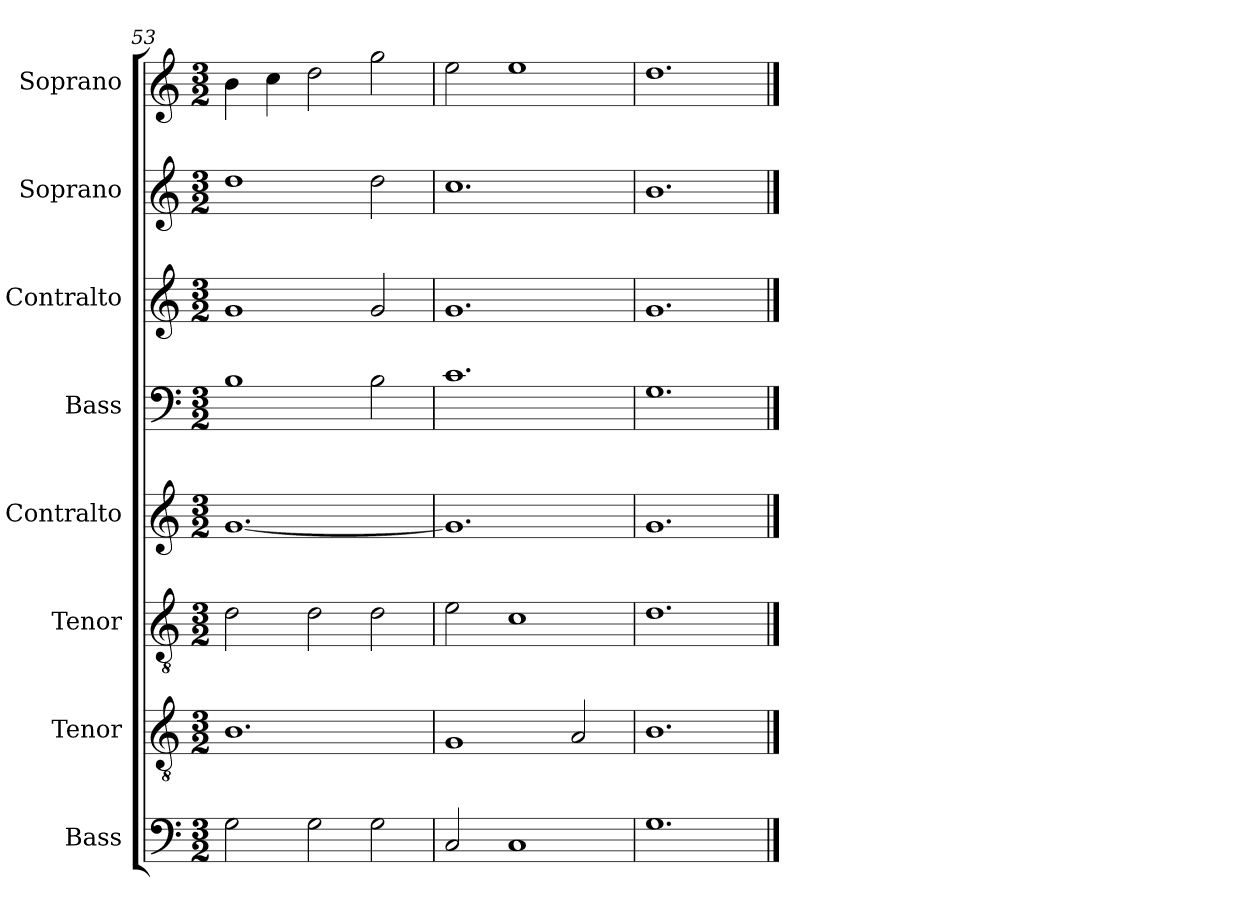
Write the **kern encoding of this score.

**kern	**kern	**kern	**kern	**kern	**kern	**kern	**kern
*part8	*part7	*part6	*part5	*part4	*part3	*part2	*part1
*staff8	*staff7	*staff6	*staff5	*staff4	*staff3	*staff2	*staff1
*I"Bass	*I"Tenor	*I"Tenor	*I"Contralto	*I"Bass	*I"Contralto	*I"Soprano	*I"Soprano
*I'B	*I'T	*I'T	*I'A	*I'B	*I'A	*I'S	*I'S
*clefF4	*clefGv2	*clefGv2	*clefG2	*clefF4	*clefG2	*clefG2	*clefG2
*k[]	*k[]	*k[]	*k[]	*k[]	*k[]	*k[]	*k[]
*G:mix	*G:mix	*G:mix	*G:mix	*G:mix	*G:mix	*G:mix	*G:mix
*M3/2	*M3/2	*M3/2	*M3/2	*M3/2	*M3/2	*M3/2	*M3/2
=53	=53	=53	=53	=53	=53	=53	=53
2G	1.B	2d	[1.g	1B	1g	1dd	4b
.	.	.	.	.	.	.	4cc
2G	.	2d	.	.	.	.	2dd
2G	.	2d	.	2B	2g	2dd	2gg
=54	=54	=54	=54	=54	=54	=54	=54
2C	1G	2e	1.g]	1.c	1.g	1.cc	2ee
1C	.	1c	.	.	.	.	1ee
.	2A	.	.	.	.	.	.
=55	=55	=55	=55	=55	=55	=55	=55
1.G	1.B	1.d	1.g	1.G	1.g	1.b	1.dd
==	==	==	==	==	==	==	==
*-	*-	*-	*-	*-	*-	*-	*-
